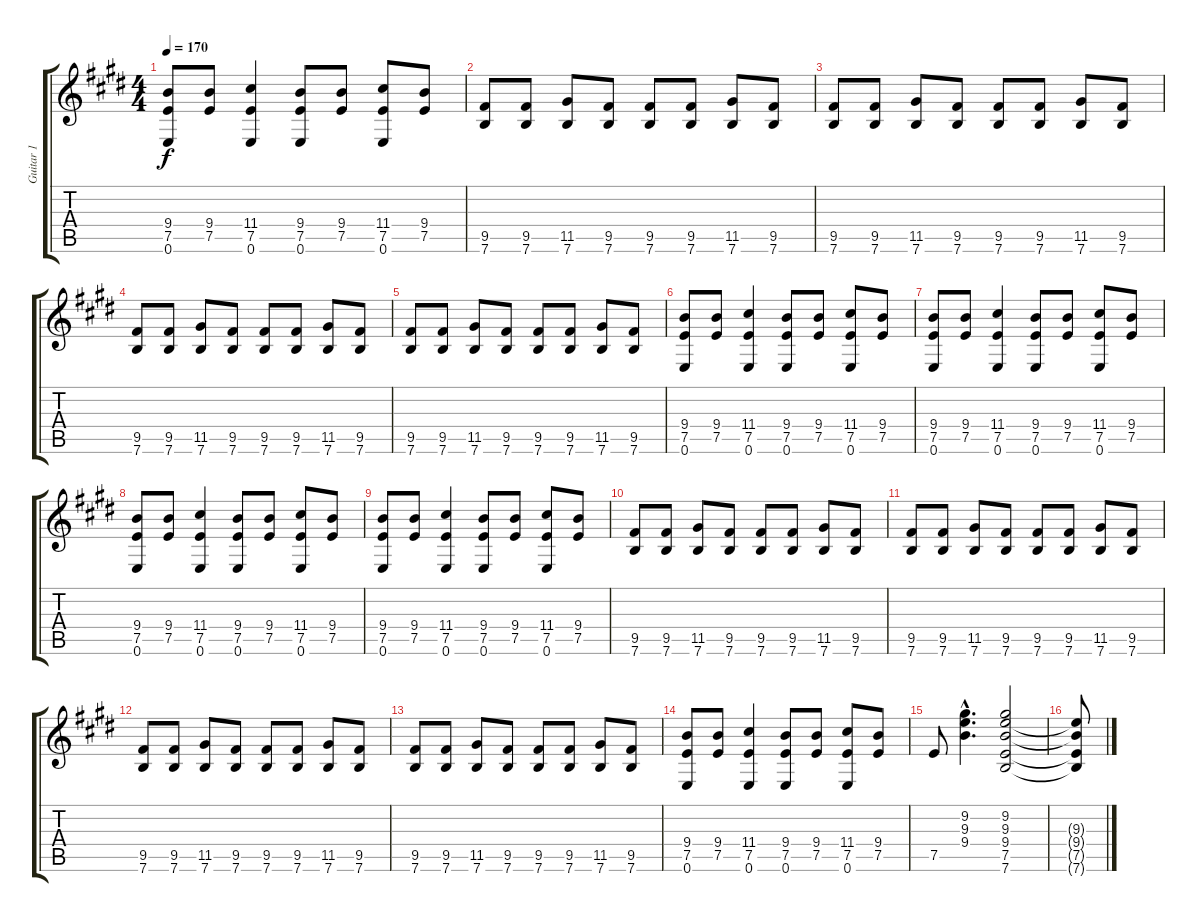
\track ("Guitar 1" "Guitar 1") {instrument distortionguitar}
\staff {score tabs}
\tuning (E4 B3 G3 D3 A2 E2) {hide}
\ts (4 4)
\tempo 170
\clef g2
\ks e
(9.4 7.5 0.6).8{dy f} (9.4 7.5).8 (11.4 7.5 0.6).4 (9.4 7.5 0.6).8 (9.4 7.5).8 (11.4 7.5 0.6).8 (9.4 7.5).8 |
(9.5 7.6).8 (9.5 7.6).8 (11.5 7.6).8 (9.5 7.6).8 (9.5 7.6).8 (9.5 7.6).8 (11.5 7.6).8 (9.5 7.6).8 |
(9.5 7.6).8 (9.5 7.6).8 (11.5 7.6).8 (9.5 7.6).8 (9.5 7.6).8 (9.5 7.6).8 (11.5 7.6).8 (9.5 7.6).8 |
(9.5 7.6).8 (9.5 7.6).8 (11.5 7.6).8 (9.5 7.6).8 (9.5 7.6).8 (9.5 7.6).8 (11.5 7.6).8 (9.5 7.6).8 |
(9.5 7.6).8 (9.5 7.6).8 (11.5 7.6).8 (9.5 7.6).8 (9.5 7.6).8 (9.5 7.6).8 (11.5 7.6).8 (9.5 7.6).8 |
(9.4 7.5 0.6).8 (9.4 7.5).8 (11.4 7.5 0.6).4 (9.4 7.5 0.6).8 (9.4 7.5).8 (11.4 7.5 0.6).8 (9.4 7.5).8 |
(9.4 7.5 0.6).8 (9.4 7.5).8 (11.4 7.5 0.6).4 (9.4 7.5 0.6).8 (9.4 7.5).8 (11.4 7.5 0.6).8 (9.4 7.5).8 |
(9.4 7.5 0.6).8 (9.4 7.5).8 (11.4 7.5 0.6).4 (9.4 7.5 0.6).8 (9.4 7.5).8 (11.4 7.5 0.6).8 (9.4 7.5).8 |
(9.4 7.5 0.6).8 (9.4 7.5).8 (11.4 7.5 0.6).4 (9.4 7.5 0.6).8 (9.4 7.5).8 (11.4 7.5 0.6).8 (9.4 7.5).8 |
(9.5 7.6).8 (9.5 7.6).8 (11.5 7.6).8 (9.5 7.6).8 (9.5 7.6).8 (9.5 7.6).8 (11.5 7.6).8 (9.5 7.6).8 |
(9.5 7.6).8 (9.5 7.6).8 (11.5 7.6).8 (9.5 7.6).8 (9.5 7.6).8 (9.5 7.6).8 (11.5 7.6).8 (9.5 7.6).8 |
(9.5 7.6).8 (9.5 7.6).8 (11.5 7.6).8 (9.5 7.6).8 (9.5 7.6).8 (9.5 7.6).8 (11.5 7.6).8 (9.5 7.6).8 |
(9.5 7.6).8 (9.5 7.6).8 (11.5 7.6).8 (9.5 7.6).8 (9.5 7.6).8 (9.5 7.6).8 (11.5 7.6).8 (9.5 7.6).8 |
(9.4 7.5 0.6).8 (9.4 7.5).8 (11.4 7.5 0.6).4 (9.4 7.5 0.6).8 (9.4 7.5).8 (11.4 7.5 0.6).8 (9.4 7.5).8 |
7.5.8 (9.2{hac} 9.3{hac} 9.4{hac}).4{d} (9.2 9.3 9.4 7.5 7.6).2 |
(9.3{t} 9.4{t} 7.5{t} 7.6{t}).8
